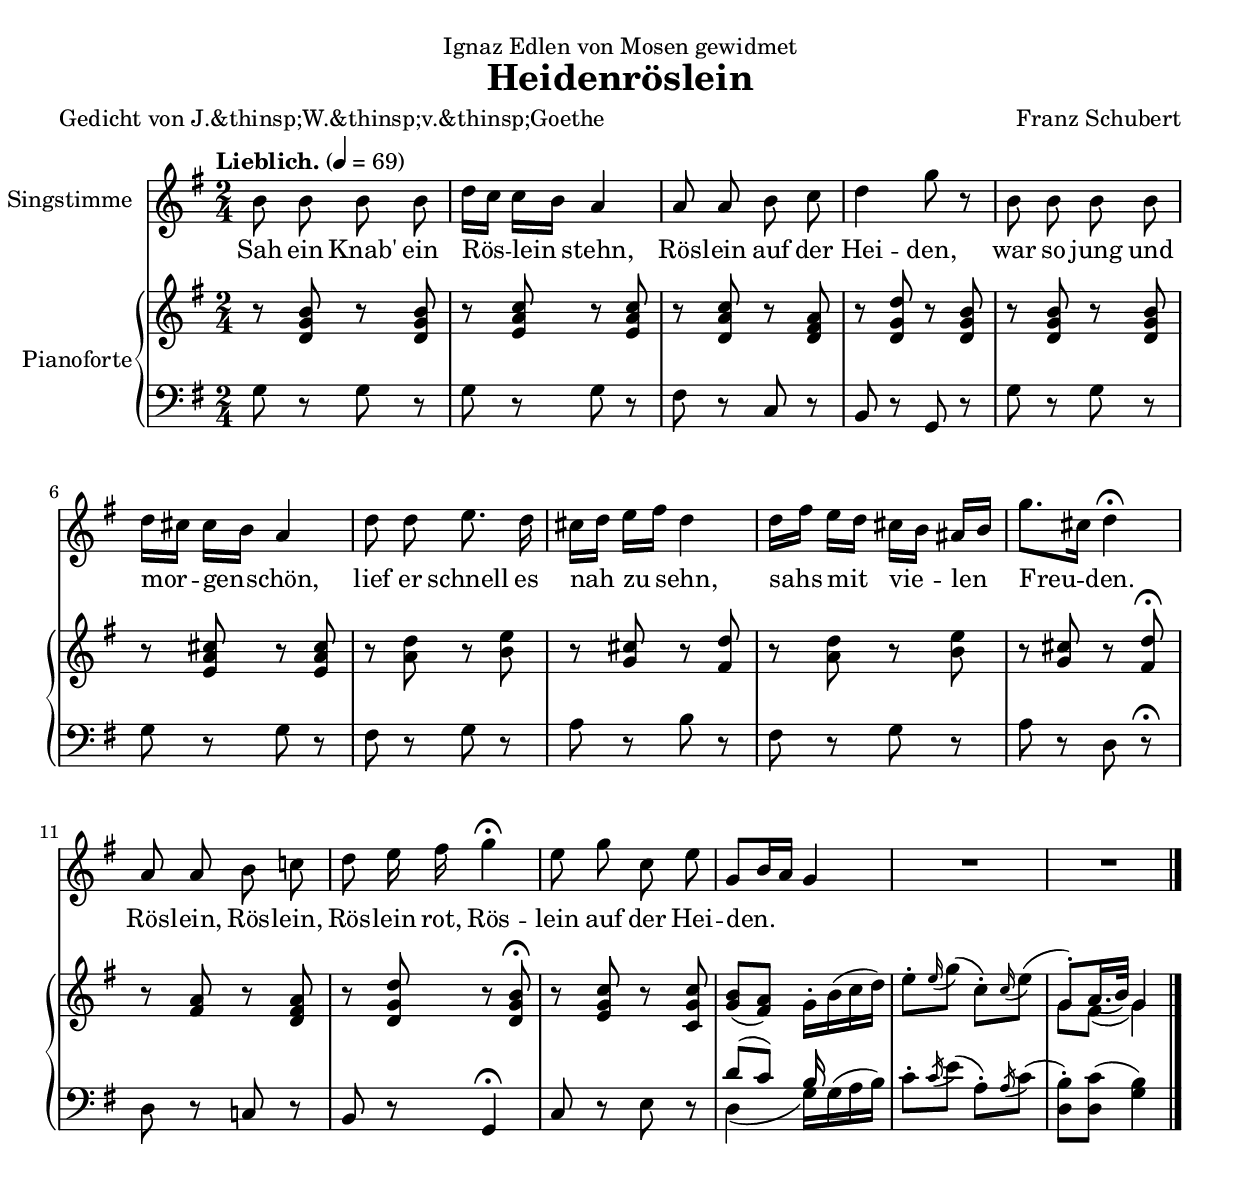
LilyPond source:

\version "2.15.39"

\header {
  title = "Heidenröslein"
  composer = "Franz Schubert"
  dedication = "Ignaz Edlen von Mosen gewidmet"
  poet = "Gedicht von J.&thinsp;W.&thinsp;v.&thinsp;Goethe"
}

global = {
  \key g \major
  \time 2/4
  \tempo "Lieblich." 4 = 69
}

melody = \relative f' {
  \global
  \clef treble
  \autoBeamOff

  b8 b b b
  d16[ c] c[ b] a4
  a8 a b c
  d4 g8 r
  b,8 b b b 
  d16[ cis] cis[ b] a4
  d8 d e8. d16
  cis16[ d] e[ fis] d4
  d16[ fis] e[ d] cis[ b] ais[ b] 
  g'8.[ cis,16] d4\fermata
  a8 a b c!
  d e16 fis g4\fermata
  e8 g c, e
  g,[ b16 a] g4 
  R2 * 2
  \bar "|."
}

text = \lyricmode {
  Sah ein Knab' ein
  Rös -- lein stehn, 
  Rös -- lein auf der Hei -- den,
  war so jung und mor -- gen -- schön, 
  lief er schnell es
  nah zu sehn,
  sahs mit vie -- len 
  Freu -- den.
  Rös -- lein, Rös -- lein, Rös -- lein rot,
  Rös -- lein auf der Hei -- den.
}

% Help for Frescobaldi
%%master: Heidenroeslein.ly


upper = \relative d' {
  \global
  \clef treble
    
  r8 <d g b> r q | %1
  r8 <e a c> r q | %2
  r8 <d a' c> r <d fis a> | %3
  r8 <d g d'> r <d g b> | %4
  r8 <d g b> r q | %5
  r8 <e a cis> r q | %6
  r8 <a d> r <b e> | %7
  r8 <g cis> r <fis d'> | %8
  r8 <a d> r <b e> | %9
  r8 <g cis> r <fis d'>\fermata | %10
  r8 <fis a> r <d fis a> | %11
  r8 <d g d'> r <d g b>\fermata | %12
  r8 <e g c> r <c g' c> | %13
  <g'~ b>8( <fis a>) g16-. b( c d) | %14
  e8-. \appoggiatura e16 g8( c,-.) \appoggiatura c16 e8( | %15
  <<
    {
      g,^.) a16.( b32) g4
    }
    \new Voice {
      \voiceTwo
      g8 fis( g4)
    }
  >>
  \bar "|."
}

lower = \relative c' {
  \global
  \clef bass
  
  g8 r8 g8 r8 | %1
  g8 r8 g8 r8 | %2
  fis8 r8 c8 r8 | %3
  b8 r8 g8 r8 | %4
  g'8 r8 g8 r8 | %5
  g8 r8 g8 r8 | %6
  fis8 r8 g8 r8 | %7
  a8 r8 b8 r8 | %8
  fis8 r8 g8 r8 | %9
  a8 r8 d,8 r8\fermata | %10
  d8 r8 c!8 r8 | %11
  b8 r8 g4\fermata | %12
  c8 r8 e8 r8 | %13
  <<
    {
      \voiceTwo
      d4( g16)
    }
    \new Voice {
      \voiceOne
      d'8( c) b16
    }
  >>
    \oneVoice
    g16( a b) | %14
  c8-. \acciaccatura c16 e8( a,-.) \acciaccatura a16 c8( | %15
  <d, b'>8-.) <d c'>( <g b>4)
}


\score {
  <<
    \new Voice = "mel" { 
        \set Staff.instrumentName = "Singstimme"
        \melody 
    }
    \new Lyrics \lyricsto mel \text
    \new PianoStaff <<
      \set PianoStaff.instrumentName = "Pianoforte"
      \new Staff = "upper" \upper
      \new Staff = "lower" \lower
    >>
  >>
  \layout {
    
  }
  \midi { }
}